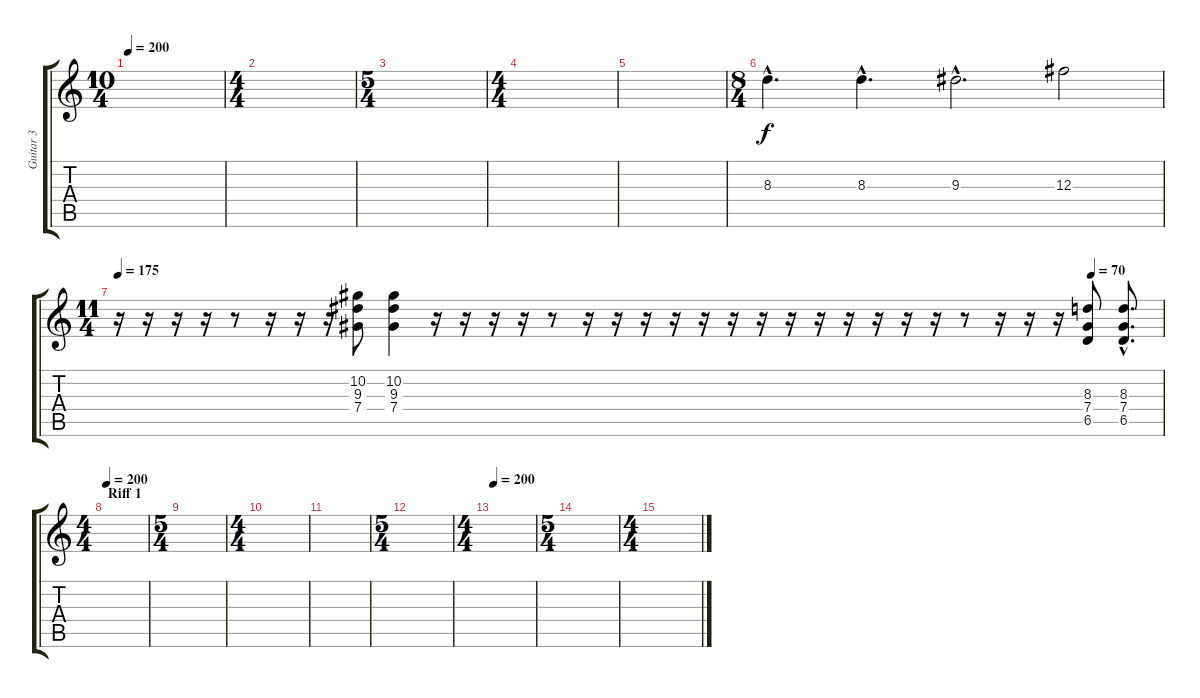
\track ("Guitar 3" "Guitar 3") {instrument distortionguitar}
\staff {score tabs}
\tuning (Eb4 Bb3 Gb3 Db3 Ab2 Eb2) {hide}
\ts (10 4)
\tempo 200
\clef g2
\ks c
|
\ts (4 4)
|
\ts (5 4)
|
\ts (4 4)
|
|
\ts (8 4)
8.3{hac}.4{d} 8.3{hac}.4{d} 9.3{hac}.2{d} 12.3.2 |
\ts (11 4)
\tempo (70 0.9318181818181818)
\tempo 175
r.16 r.16 r.16 r.16 r.8 r.16 r.16 r.16 (10.2 9.3 7.4).8 (10.2 9.3 7.4).4 r.16 r.16 r.16 r.16 r.8 r.16 r.16 r.16 r.16 r.16 r.16 r.16 r.16 r.16 r.16 r.16 r.16 r.16 r.8 r.16 r.16 r.16 (8.3 7.4 6.5).8 (8.3{hac} 7.4{hac} 6.5{hac}).8{d} |
\ts (4 4)
\section ("" "Riff 1")
\tempo 200
|
\ts (5 4)
|
\ts (4 4)
|
|
\ts (5 4)
|
\ts (4 4)
\tempo 200
|
\ts (5 4)
|
\ts (4 4)
